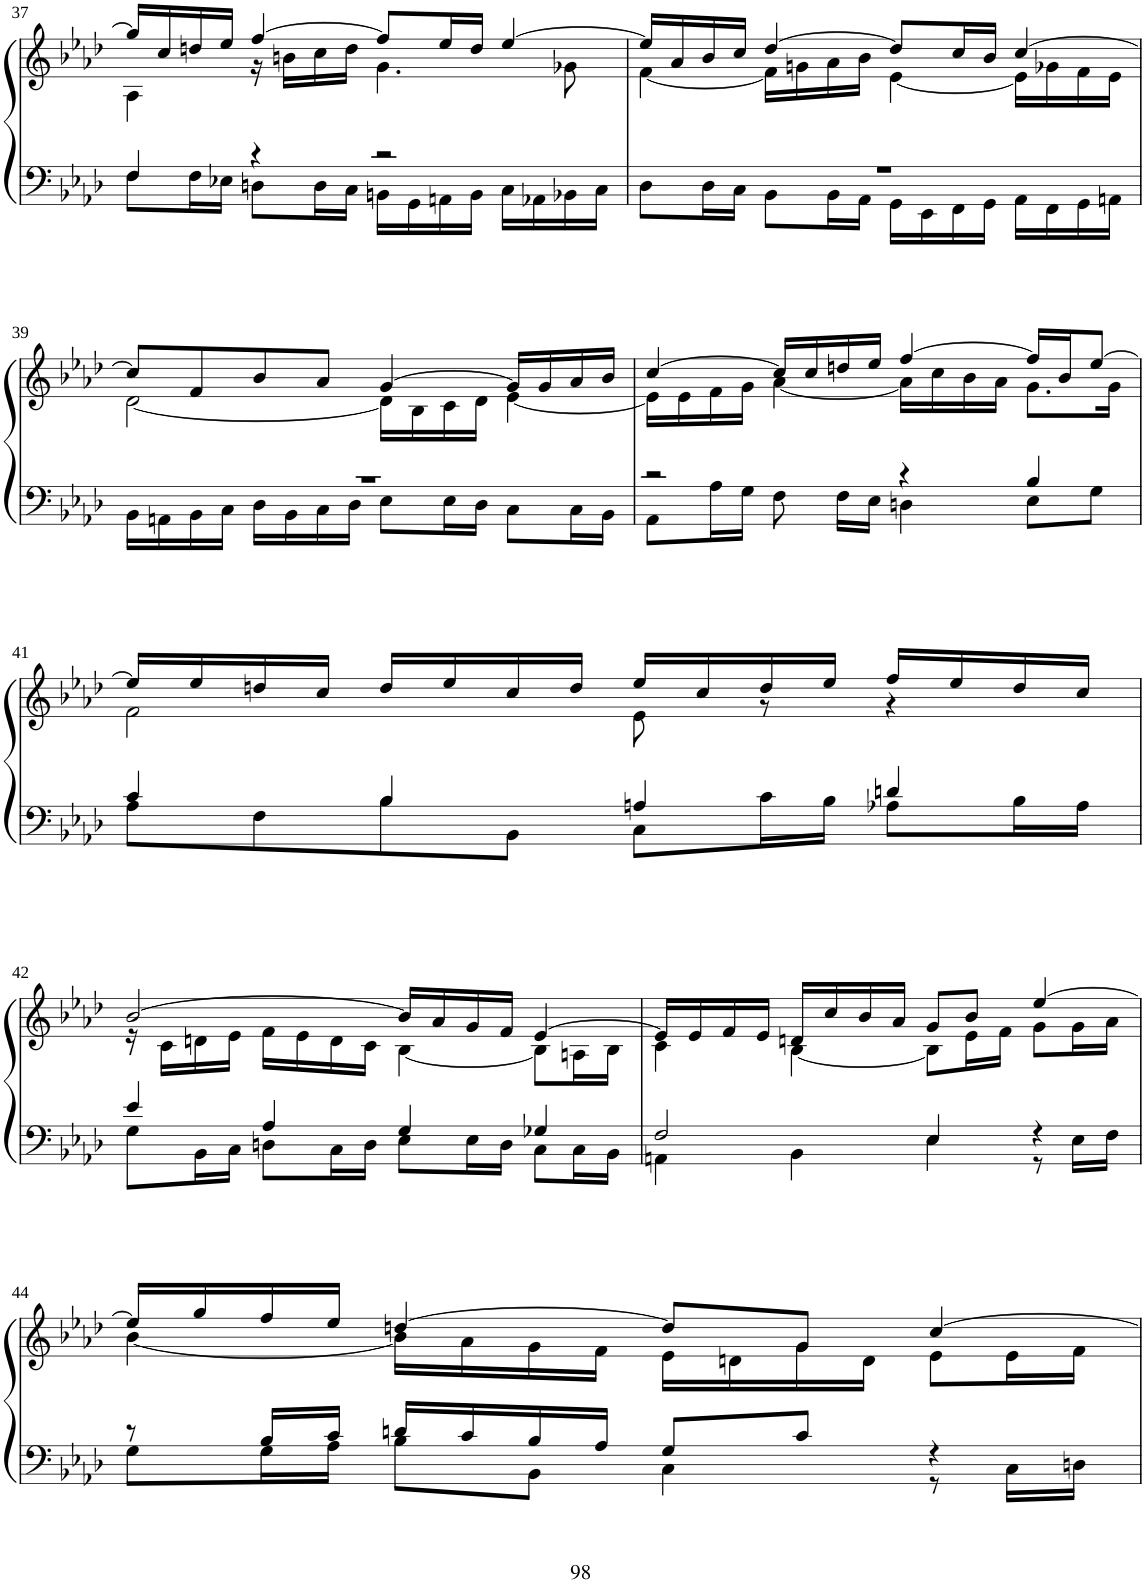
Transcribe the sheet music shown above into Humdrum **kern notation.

**kern	**kern
*part1	*part1
*staff2	*staff1
*I"Piano	*
*I'Pno	*
!!LO:PB:g=z
*clefF4	*clefG2
*k[b-e-a-d-]	*k[b-e-a-d-]
*M4/4	*M4/4
*met(c)	*met(c)
=37	=37
*^	*^
4F/	8F\L	16gg/LL]	4A-\
.	.	16cc/	.
.	16F\L	16ddn/	.
.	16E-X\JJ	16ee-/JJ	.
4r	8Dn\L	[4ff/	16r
.	.	.	16bn\LL
.	16D\L	.	16cc\
.	16C\JJ	.	16dd\JJ
2r	16BBn\LL	8ff/L]	4.g\
.	16GG\	.	.
.	16AAn\	16ee-/L	.
.	16BB\JJ	16dd/JJ	.
.	16C\LL	[4ee-/	.
.	16AA-X\	.	.
.	16BB-X\	.	8g-X\
.	16C\JJ	.	.
=38	=38	=38	=38
1r	8D-\L	16ee-/LL]	[4f\
.	.	16a-/	.
.	16D-\L	16b-/	.
.	16C\JJ	16cc/JJ	.
.	8BB-\L	[4dd-/	16f\LL]
.	.	.	16gn\
.	16BB-\L	.	16a-\
.	16AA-\JJ	.	16b-\JJ
.	16GG\LL	8dd-/L]	[4e-\
.	16EE-\	.	.
.	16FF\	16cc/L	.
.	16GG\JJ	16b-/JJ	.
.	16AA-\LL	[4cc/	16e-\LL]
.	16FF\	.	16g-X\
.	16GG\	.	16f\
.	16AAn\JJ	.	16e-\JJ
!!LO:LB:g=z	!!
=39	=39	=39	=39
1r	16BB-\LL	8cc/L]	[2d-\
.	16AAn\	.	.
.	16BB-\	8f/	.
.	16C\JJ	.	.
.	16D-\LL	8b-/	.
.	16BB-\	.	.
.	16C\	8a-/J	.
.	16D-\JJ	.	.
.	8E-\L	[4g/	16d-\LL]
.	.	.	16B-\
.	16E-\L	.	16c\
.	16D-\JJ	.	16d-\JJ
.	8C\L	16g/LL]	[4e-\
.	.	16g/	.
.	16C\L	16a-/	.
.	16BB-\JJ	16b-/JJ	.
=40	=40	=40	=40
2r	8AA-\L	[4cc/	16e-\LL]
.	.	.	16e-\
.	16A-\L	.	16f\
.	16G\JJ	.	16g\JJ
.	8F\	16cc/LL]	[4a-\
.	.	16cc/	.
.	16F\LL	16ddn/	.
.	16E-\JJ	16ee-/JJ	.
4r	4Dn\	[4ff/	16a-\LL]
.	.	.	16cc\
.	.	.	16b-\
.	.	.	16a-\JJ
4B-/	8E-\L	16ff/LL]	8.g\L
.	.	16b-/J	.
.	8G\J	[8ee-/J	.
.	.	.	16g\Jk
!!LO:LB:g=z	!!
=41	=41	=41	=41
4c/	8A-\L	16ee-/LL]	2f\
.	.	16ee-/	.
.	8F\	16ddn/	.
.	.	16cc/JJ	.
4B-/	8B-\	16dd/LL	.
.	.	16ee-/	.
.	8BB-\J	16cc/	.
.	.	16dd/JJ	.
4An/	8C\L	16ee-/LL	8e-\
.	.	16cc/	.
.	16c\L	16dd/	8r
.	16B-\JJ	16ee-/JJ	.
4dn/	8A-X\L	16ff/LL	4r
.	.	16ee-/	.
.	16B-\L	16dd/	.
.	16A-\JJ	16cc/JJ	.
!!LO:LB:g=z	!!
=42	=42	=42	=42
4e-/	8G\L	[2b-/	16r
.	.	.	16c\LL
.	16BB-\L	.	16dn\
.	16C\JJ	.	16e-\JJ
4A-/	8Dn\L	.	16f\LL
.	.	.	16e-\
.	16C\L	.	16d\
.	16D\JJ	.	16c\JJ
4G/	8E-\L	16b-/LL]	[4B-\
.	.	16a-/	.
.	16E-\L	16g/	.
.	16D\JJ	16f/JJ	.
4G-X/	8C\L	[4e-/	8B-\L]
.	16C\L	.	16An\L
.	16BB-\JJ	.	16B-\JJ
=43	=43	=43	=43
2F/	4AAn\	16e-/LL]	4c\
.	.	16e-/	.
.	.	16f/	.
.	.	16e-/JJ	.
.	4BB-\	16dn/LL	[4B-\
.	.	16cc/	.
.	.	16b-/	.
.	.	16a-/JJ	.
4E-/	4E-\	8g/L	8B-\L]
.	.	8b-/J	16e-\L
.	.	.	16f\JJ
4r	8r	[4ee-/	8g\L
.	16E-\LL	.	16g\L
.	16F\JJ	.	16a-\JJ
!!LO:LB:g=z	!!
=44	=44	=44	=44
8r	8G\L	16ee-/LL]	[4b-\
.	.	16gg/	.
16B-/LL	16G\L	16ff/	.
16c/JJ	16A-\JJ	16ee-/JJ	.
16dn/LL	8B-\L	[4ddn/	16b-\LL]
16c/	.	.	16a-\
16B-/	8BB-\J	.	16g\
16A-/JJ	.	.	16f\JJ
8G/L	4C\	8dd/L]	16e-\LL
.	.	.	16dn\
8c/J	.	8g/J	16g\
.	.	.	16d\JJ
4r	8r	[4cc/	8e-\L
.	16C\LL	.	16e-\L
.	16Dn\JJ	.	16f\JJ
*v	*v	*	*
*	*v	*v
=	=
*-	*-
